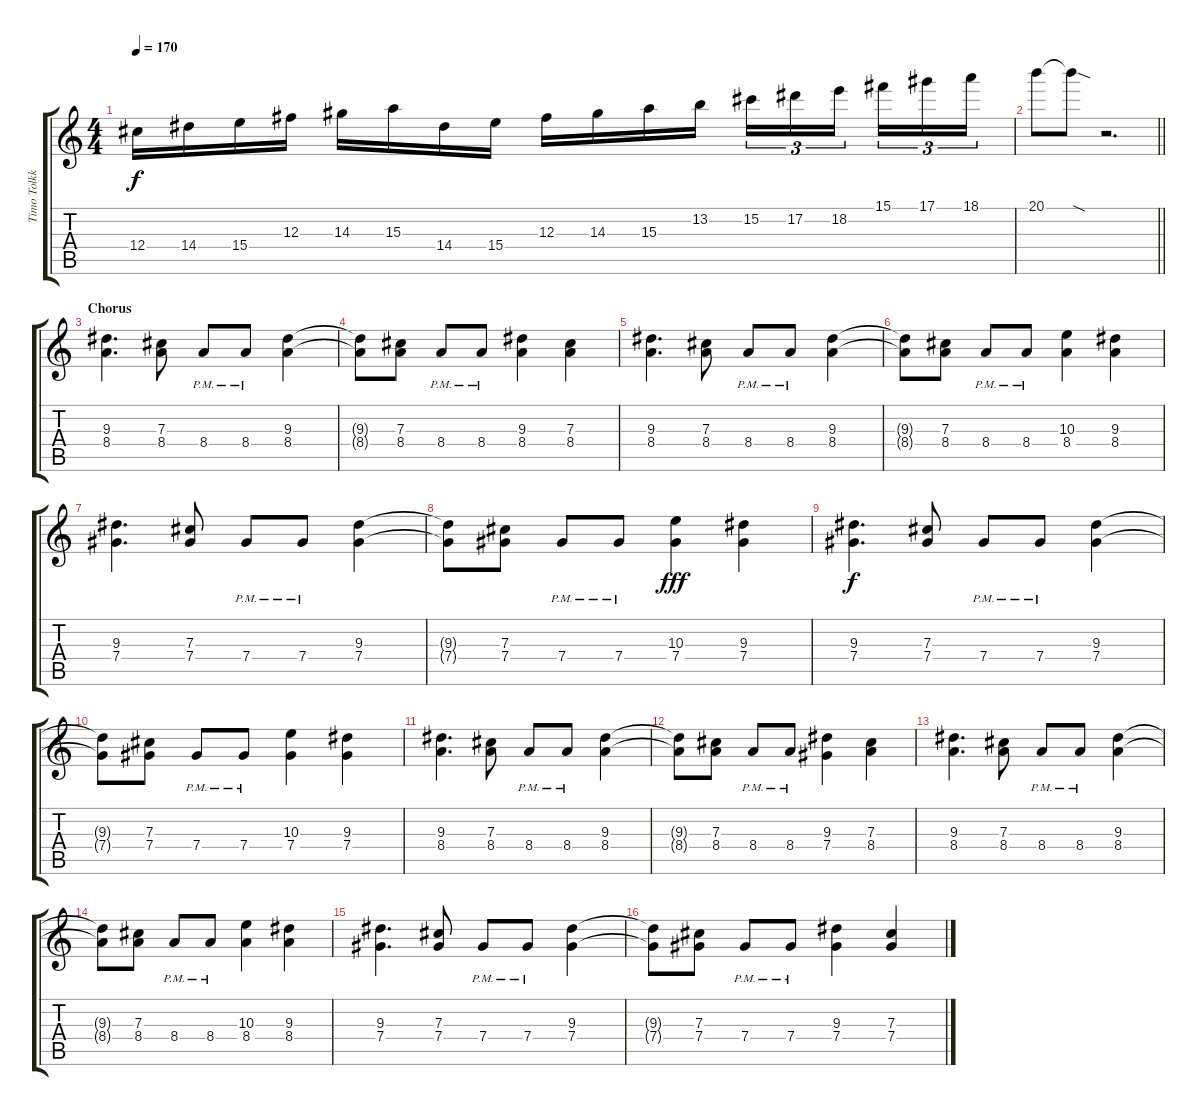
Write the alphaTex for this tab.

\track ("Timo Tolkki" "Timo Tolkk") {instrument distortionguitar}
\staff {score tabs}
\tuning (Eb4 Bb3 Gb3 Db3 Ab2 Eb2) {hide}
\ts (4 4)
\tempo 170
\clef g2
\ks c
12.4.16{dy f} 14.4.16 15.4.16 12.3.16 14.3.16 15.3.16 14.4.16 15.4.16 12.3.16 14.3.16 15.3.16 13.2.16 15.2.16{tu (3 2)} 17.2.16{tu (3 2)} 18.2.16{tu (3 2) beam splitsecondary} 15.1.16{tu (3 2)} 17.1.16{tu (3 2)} 18.1.16{tu (3 2)} |
\barLineRight lightlight
20.1.8 20.1{sod t}.8 r.2{d} |
\section ("" "Chorus")
(9.3 8.4).4{d volume 13} (7.3 8.4).8 8.4{pm}.8 8.4{pm}.8 (9.3 8.4).4 |
(9.3{t} 8.4{t}).8 (7.3 8.4).8 8.4{pm}.8 8.4{pm}.8 (9.3 8.4).4 (7.3 8.4).4 |
(9.3 8.4).4{d} (7.3 8.4).8 8.4{pm}.8 8.4{pm}.8 (9.3 8.4).4 |
(9.3{t} 8.4{t}).8 (7.3 8.4).8 8.4{pm}.8 8.4{pm}.8 (10.3 8.4).4 (9.3 8.4).4 |
(9.3 7.4).4{d} (7.3 7.4).8 7.4{pm}.8 7.4{pm}.8 (9.3 7.4).4 |
(9.3{t} 7.4{t}).8 (7.3 7.4).8 7.4{pm}.8 7.4{pm}.8 (10.3 7.4).4{dy fff} (9.3 7.4).4 |
(9.3 7.4).4{d dy f} (7.3 7.4).8 7.4{pm}.8 7.4{pm}.8 (9.3 7.4).4 |
(9.3{t} 7.4{t}).8 (7.3 7.4).8 7.4{pm}.8 7.4{pm}.8 (10.3 7.4).4 (9.3 7.4).4 |
(9.3 8.4).4{d} (7.3 8.4).8 8.4{pm}.8 8.4{pm}.8 (9.3 8.4).4 |
(9.3{t} 8.4{t}).8 (7.3 8.4).8 8.4{pm}.8 8.4{pm}.8 (9.3 7.4).4 (7.3 8.4).4 |
(9.3 8.4).4{d} (7.3 8.4).8 8.4{pm}.8 8.4{pm}.8 (9.3 8.4).4 |
(9.3{t} 8.4{t}).8 (7.3 8.4).8 8.4{pm}.8 8.4{pm}.8 (10.3 8.4).4 (9.3 8.4).4 |
(9.3 7.4).4{d} (7.3 7.4).8 7.4{pm}.8 7.4{pm}.8 (9.3 7.4).4 |
(9.3{t} 7.4{t}).8 (7.3 7.4).8 7.4{pm}.8 7.4{pm}.8 (9.3 7.4).4 (7.3 7.4).4
